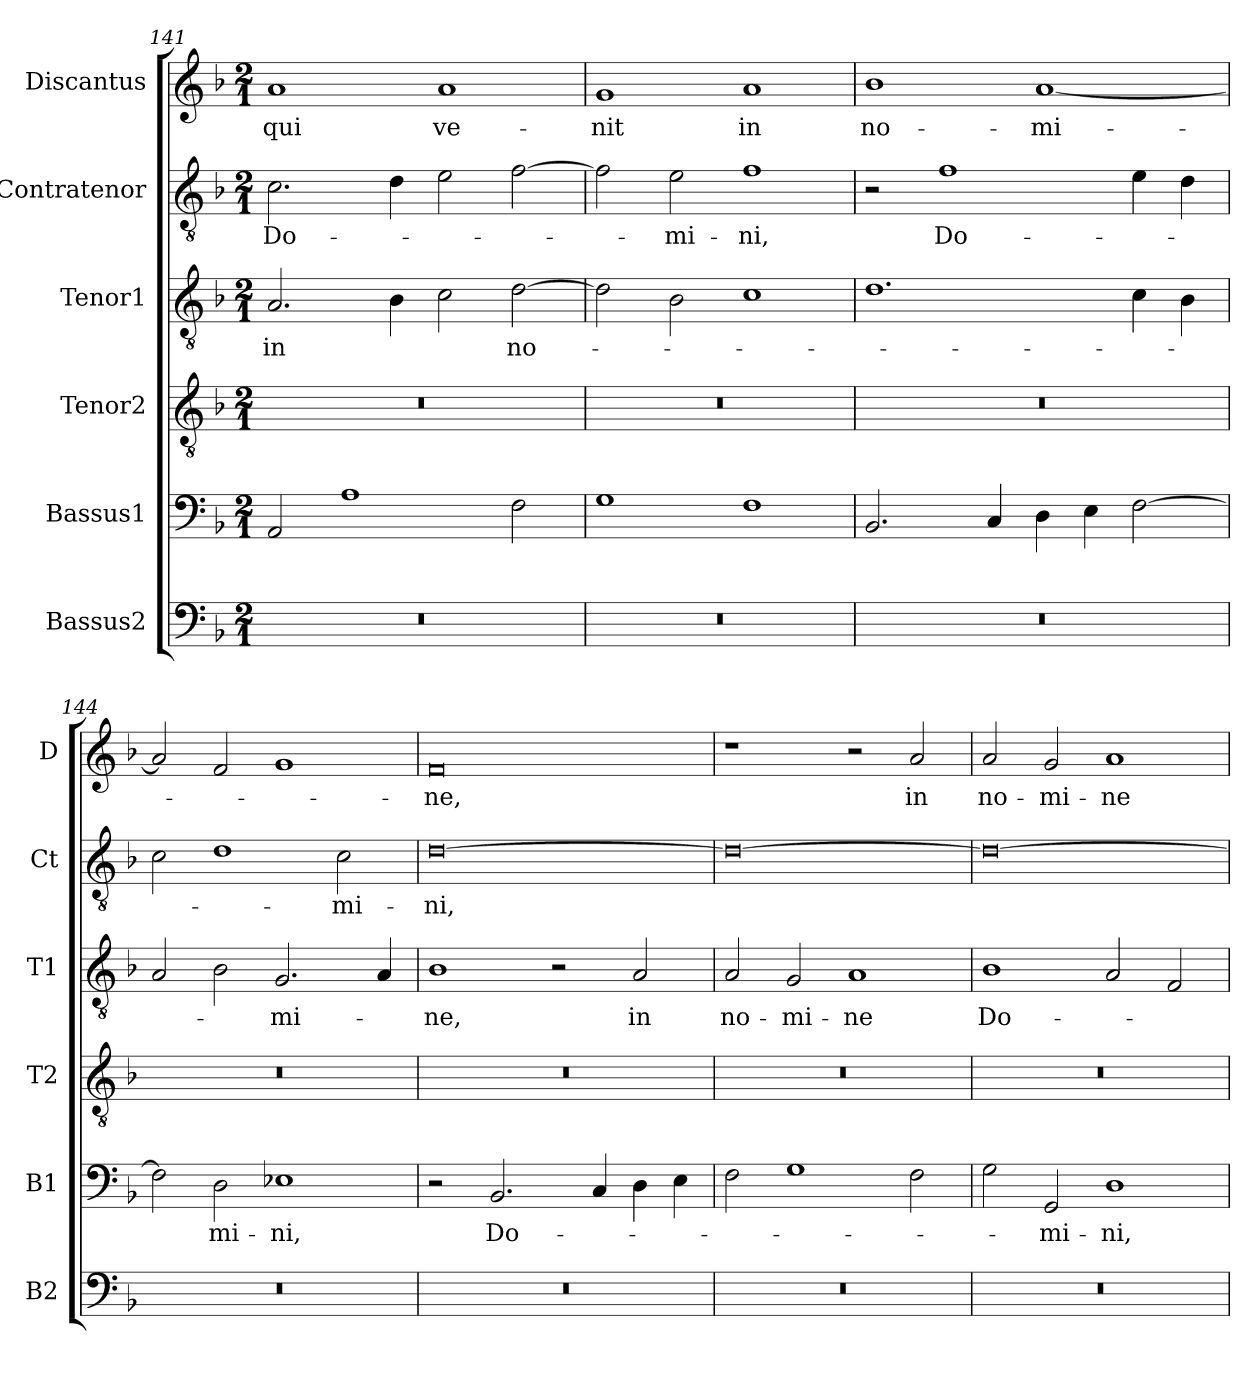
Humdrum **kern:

**kern	**kern	**text	**kern	**kern	**text	**kern	**text	**kern	**text
*part6	*part5	*part5	*part4	*part3	*part3	*part2	*part2	*part1	*part1
*staff6	*staff5	*staff5	*staff4	*staff3	*staff3	*staff2	*staff2	*staff1	*staff1
*I"Bassus2	*I"Bassus1	*	*I"Tenor2	*I"Tenor1	*	*I"Contratenor	*	*I"Discantus	*
*I'B2	*I'B1	*	*I'T2	*I'T1	*	*I'Ct	*	*I'D	*
*clefF4	*clefF4	*	*clefGv2	*clefGv2	*	*clefGv2	*	*clefG2	*
*k[b-]	*k[b-]	*	*k[b-]	*k[b-]	*	*k[b-]	*	*k[b-]	*
*M2/1	*M2/1	*	*M2/1	*M2/1	*	*M2/1	*	*M2/1	*
=141	=141	=141	=141	=141	=141	=141	=141	=141	=141
0r	2AA	.	0r	2.A	in	2.c	Do-	1a	-qui
.	1A	.	.	.	.	.	.	.	.
.	.	.	.	4B-	.	4d	.	.	.
.	.	.	.	2c	.	2e	.	1a	ve-
.	2F	.	.	[2d	no-	[2f	.	.	.
=142	=142	=142	=142	=142	=142	=142	=142	=142	=142
0r	1G	.	0r	2d]	.	2f]	.	1g	-nit
.	.	.	.	2B-	.	2e	-mi-	.	.
.	1F	.	.	1c	.	1f	-ni,	1a	in
=143	=143	=143	=143	=143	=143	=143	=143	=143	=143
0r	2.BB-	.	0r	1.d	.	2r	.	1b-	no-
.	.	.	.	.	.	1f	Do-	.	.
.	4C	.	.	.	.	.	.	.	.
.	4D	.	.	.	.	.	.	[1a	-mi-
.	4E	.	.	.	.	.	.	.	.
.	[2F	.	.	4c	.	4e	.	.	.
.	.	.	.	4B-	.	4d	.	.	.
=144	=144	=144	=144	=144	=144	=144	=144	=144	=144
0r	2F]	.	0r	2A	.	2c	.	2a]	.
.	2D	-mi-	.	2B-	.	1d	.	2f	.
.	1E-X	-ni,	.	2.G	-mi-	.	.	1g	.
.	.	.	.	.	.	2c	-mi-	.	.
.	.	.	.	4A	.	.	.	.	.
=145	=145	=145	=145	=145	=145	=145	=145	=145	=145
0r	2r	.	0r	1B-	-ne,	[0d	-ni,	0f	-ne,
.	2.BB-	Do-	.	.	.	.	.	.	.
.	.	.	.	2r	.	.	.	.	.
.	4C	.	.	.	.	.	.	.	.
.	4D	.	.	2A	in	.	.	.	.
.	4E	.	.	.	.	.	.	.	.
=146	=146	=146	=146	=146	=146	=146	=146	=146	=146
0r	2F	.	0r	2A	no-	0d_	.	1r	.
.	1G	.	.	2G	-mi-	.	.	.	.
.	.	.	.	1A	-ne	.	.	2r	.
.	2F	.	.	.	.	.	.	2a	in
=147	=147	=147	=147	=147	=147	=147	=147	=147	=147
0r	2G	.	0r	1B-	Do-	0d_	.	2a	no-
.	2GG	-mi-	.	.	.	.	.	2g	-mi-
.	1D	-ni,	.	2A	.	.	.	1a	-ne
.	.	.	.	2F	.	.	.	.	.
=	=	=	=	=	=	=	=	=	=
*-	*-	*-	*-	*-	*-	*-	*-	*-	*-
